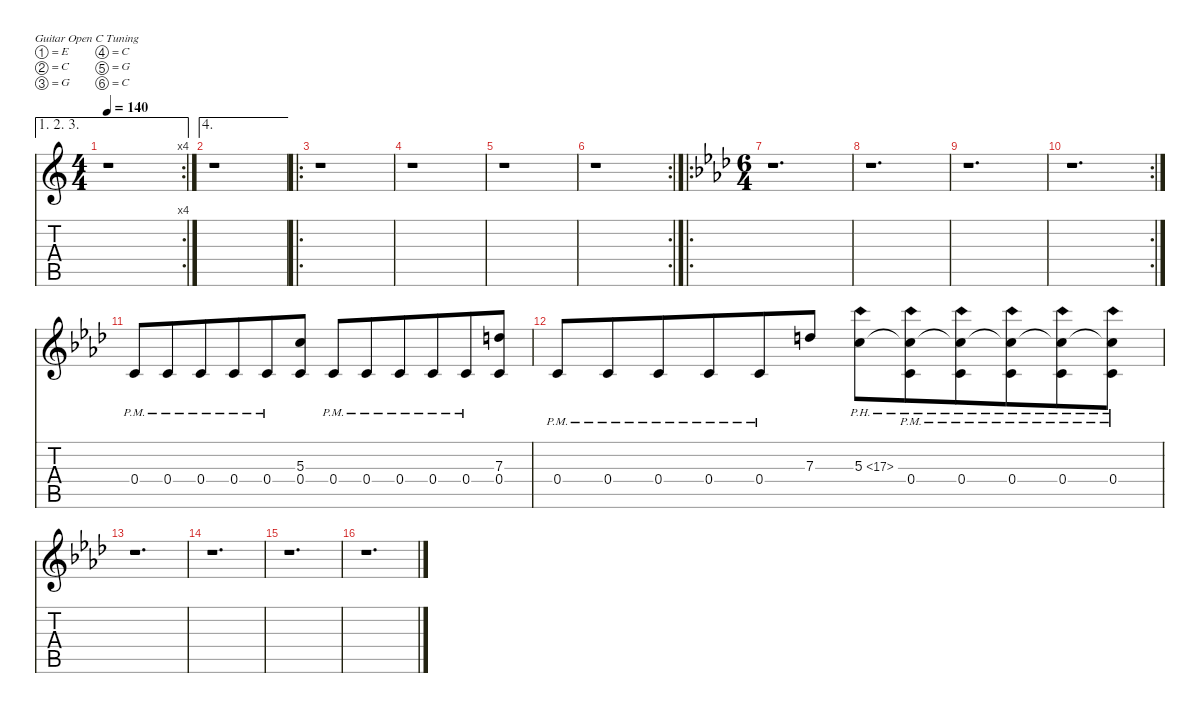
\defaultSystemsLayout 4
\hideDynamics
\bracketExtendMode nobrackets
\singleTrackTrackNamePolicy hidden
\multiTrackTrackNamePolicy hidden
\firstSystemTrackNameMode fullname
\firstSystemTrackNameOrientation horizontal
\otherSystemsTrackNameOrientation horizontal
\track ("Guitar 2" "dist.guit.") {mute instrument distortionguitar}
\staff {score tabs}
\tuning (E4 C4 G3 C3 G2 C2)
\ae (1 2 3)
\rc 4
\ts (4 4)
\tempo 140
\clef g2
\ks c
r.1{dy f beam Down} |
\ae 4
r.1{beam Down} |
\ro
r.1{beam Down} |
r.1{beam Down} |
r.1{beam Down} |
\rc 2
r.1{beam Down} |
\ro
\ts (6 4)
\beaming (8 6 6)
\ks ab
r.1{d beam Down} |
r.1{d beam Down} |
r.1{d beam Down} |
\rc 2
r.1{d beam Down} |
0.4{pm acc forcenatural}.8{beam Up} 0.4{pm acc forcenatural}.8{beam Up} 0.4{pm acc forcenatural}.8{beam Up} 0.4{pm acc forcenatural}.8{beam Up} 0.4{pm acc forcenatural}.8{beam Up} (5.3{acc forcenatural} 0.4{acc forcenatural}).8{beam Up} 0.4{pm acc forcenatural}.8{beam Up} 0.4{pm acc forcenatural}.8{beam Up} 0.4{pm acc forcenatural}.8{beam Up} 0.4{pm acc forcenatural}.8{beam Up} 0.4{pm acc forcenatural}.8{beam Up} (7.3{acc forcenatural} 0.4{acc forcenatural}).8{beam Up} |
0.4{pm acc forcenatural}.8{beam Up} 0.4{pm acc forcenatural}.8{beam Up} 0.4{pm acc forcenatural}.8{beam Up} 0.4{pm acc forcenatural}.8{beam Up} 0.4{pm acc forcenatural}.8{beam Up} 7.3{acc forcenatural}.8{beam Up} 5.3{ph 12 acc forcenatural}.8{beam Down} (5.3{ph 12 t acc forcenatural} 0.4{pm acc forcenatural}).8{beam Down} (5.3{ph 12 t acc forcenatural} 0.4{pm acc forcenatural}).8{beam Down} (5.3{ph 12 t acc forcenatural} 0.4{pm acc forcenatural}).8{beam Down} (5.3{ph 12 t acc forcenatural} 0.4{pm acc forcenatural}).8{beam Down} (5.3{ph 12 t acc forcenatural} 0.4{pm acc forcenatural}).8{beam Down} |
r.1{d beam Down} |
r.1{d beam Down} |
r.1{d beam Down} |
r.1{d beam Down}
